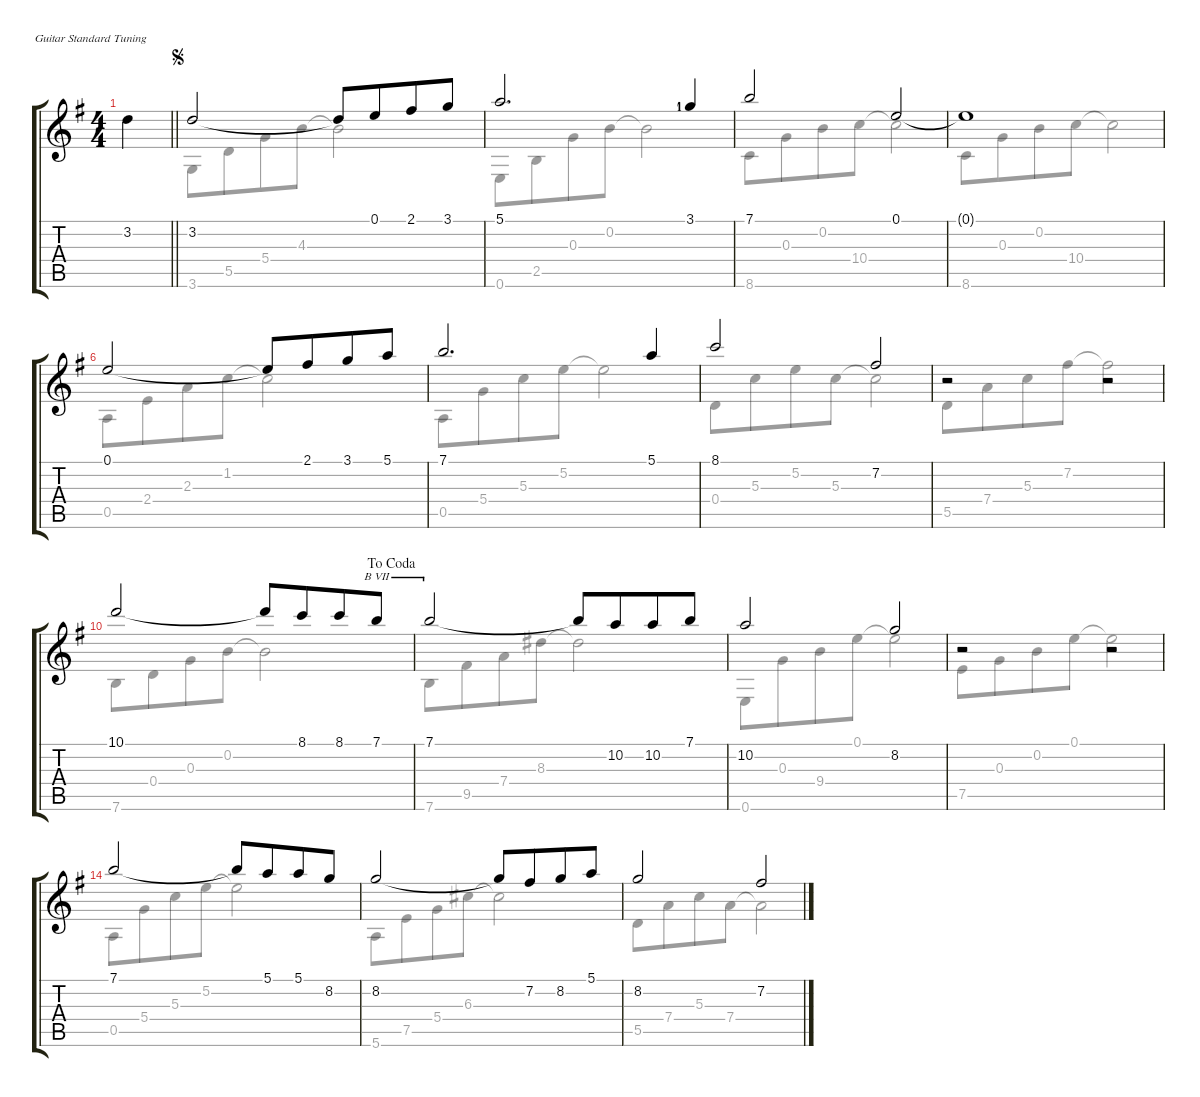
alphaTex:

\hideDynamics
\bracketExtendMode groupsimilarinstruments
\singleTrackTrackNamePolicy hidden
\firstSystemTrackNameOrientation horizontal
\otherSystemsTrackNameOrientation horizontal
\defaultBarNumberDisplay FirstOfSystem
\track ("Track 1" "S-Gt") {instrument acousticguitarsteel}
\staff {score tabs}
\tuning (E4 B3 G3 D3 A2 E2)
\voice
\ts (4 4)
\beaming (8 4 4)
\ac
\tempo (94 hide)
\clef g2
\barLineRight lightlight
\ks g
3.2{acc forcenatural}.4{dy f instrument acousticguitarsteel beam Down} |
\jump segno
3.2{acc forcenatural}.2{beam Up} 3.2{t acc forcenatural}.8{beam Up} 0.1{acc forcenatural}.8{beam Up} 2.1{acc #}.8{beam Up} 3.1{acc forcenatural}.8{beam Up} |
5.1{acc forcenatural}.2{d beam Up} 3.1{lf 2 acc forcenatural}.4{beam Up} |
7.1{acc forcenatural}.2{beam Up} 0.1{acc forcenatural}.2{beam Up} |
0.1{t acc forcenatural}.1{beam Up} |
0.1{acc forcenatural}.2{beam Up} 0.1{t acc forcenatural}.8{beam Up} 2.1{acc #}.8{beam Up} 3.1{acc forcenatural}.8{beam Up} 5.1{acc forcenatural}.8{beam Up} |
7.1{acc forcenatural}.2{d beam Up} 5.1{acc forcenatural}.4{beam Up} |
8.1{acc forcenatural}.2{beam Up} 7.2{acc #}.2{beam Up} |
r.2{beam Up} r.2{beam Up} |
\jump dacoda
10.1{acc forcenatural}.2{beam Up} 10.1{t acc forcenatural}.8{beam Up} 8.1{acc forcenatural}.8{beam Up} 8.1{acc forcenatural}.8{beam Up} 7.1{acc forcenatural}.8{barre (7 full) beam Up} |
7.1{acc forcenatural}.2{barre (7 full) beam Up} 7.1{t acc forcenatural}.8{beam Up} 10.2{acc forcenatural}.8{beam Up} 10.2{acc forcenatural}.8{beam Up} 7.1{acc forcenatural}.8{beam Up} |
10.2{acc forcenatural}.2{beam Up} 8.2{acc forcenatural}.2{beam Up} |
r.2{beam Up} r.2{beam Up} |
7.1{acc forcenatural}.2{beam Up} 7.1{t acc forcenatural}.8{beam Up} 5.1{acc forcenatural}.8{beam Up} 5.1{acc forcenatural}.8{beam Up} 8.2{acc forcenatural}.8{beam Up} |
8.2{acc forcenatural}.2{beam Up} 8.2{t acc forcenatural}.8{beam Up} 7.2{acc #}.8{beam Up} 8.2{acc forcenatural}.8{beam Up} 5.1{acc forcenatural}.8{beam Up} |
\scale
1.08643 8.2{acc forcenatural}.2{beam Up} 7.2{acc #}.2{beam Up}
\voice
\clef g2
\ottava regular
\simile none
\barLineRight lightlight
\ks g
|
3.6{acc forcenatural}.8{beam Down} 5.5{acc forcenatural}.8{beam Down} 5.4{acc forcenatural}.8{beam Down} 4.3{acc forcenatural}.8{beam Down} 4.3{t acc forcenatural}.2{beam Down} |
0.6{acc forcenatural}.8{beam Down} 2.5{acc forcenatural}.8{beam Down} 0.3{acc forcenatural}.8{dy mf beam Down} 0.2{acc forcenatural}.8{dy f beam Down} 0.2{t acc forcenatural}.2{beam Down} |
8.6{acc forcenatural}.8{beam Down} 0.3{acc forcenatural}.8{beam Down} 0.2{acc forcenatural}.8{beam Down} 10.4{acc forcenatural}.8{beam Down} 10.4{t acc forcenatural}.2{beam Down} |
8.6{acc forcenatural}.8{beam Down} 0.3{acc forcenatural}.8{beam Down} 0.2{acc forcenatural}.8{beam Down} 10.4{acc forcenatural}.8{beam Down} 10.4{t acc forcenatural}.2{beam Down} |
0.5{acc forcenatural}.8{beam Down} 2.4{acc forcenatural}.8{beam Down} 2.3{acc forcenatural}.8{beam Down} 1.2{acc forcenatural}.8{beam Down} 1.2{t acc forcenatural}.2{beam Down} |
0.5{acc forcenatural}.8{beam Down} 5.4{acc forcenatural}.8{beam Down} 5.3{acc forcenatural}.8{beam Down} 5.2{acc forcenatural}.8{beam Down} 5.2{t acc forcenatural}.2{beam Down} |
0.4{acc forcenatural}.8{beam Down} 5.3{acc forcenatural}.8{beam Down} 5.2{acc forcenatural}.8{beam Down} 5.3{acc forcenatural}.8{beam Down} 5.3{t acc forcenatural}.2{beam Down} |
5.5{acc forcenatural}.8{beam Down} 7.4{acc forcenatural}.8{beam Down} 5.3{acc forcenatural}.8{beam Down} 7.2{acc #}.8{beam Down} 7.2{t acc #}.2{beam Down} |
7.6{acc forcenatural}.8{beam Down} 0.4{acc forcenatural}.8{beam Down} 0.3{acc forcenatural}.8{beam Down} 0.2{acc forcenatural}.8{beam Down} 0.2{t acc forcenatural}.2{beam Down} |
7.6{acc forcenatural}.8{beam Down} 9.5{acc #}.8{beam Down} 7.4{acc forcenatural}.8{beam Down} 8.3{acc #}.8{beam Down} 8.3{t acc #}.2{beam Down} |
0.6{acc forcenatural}.8{beam Down} 0.3{acc forcenatural}.8{beam Down} 9.4{acc forcenatural}.8{beam Down} 0.1{acc forcenatural}.8{beam Down} 0.1{t acc forcenatural}.2{beam Down} |
7.5{acc forcenatural}.8{dy mf beam Down} 0.3{acc forcenatural}.8{beam Down} 0.2{acc forcenatural}.8{beam Down} 0.1{acc forcenatural}.8{beam Down} 0.1{t acc forcenatural}.2{beam Down} |
0.5{acc forcenatural}.8{dy f beam Down} 5.4{acc forcenatural}.8{beam Down} 5.3{acc forcenatural}.8{beam Down} 5.2{acc forcenatural}.8{beam Down} 5.2{t acc forcenatural}.2{beam Down} |
5.6{acc forcenatural}.8{beam Down} 7.5{acc forcenatural}.8{beam Down} 5.4{acc forcenatural}.8{beam Down} 6.3{acc #}.8{beam Down} 6.3{t acc #}.2{beam Down} |
\scale
1.08643 5.5{acc forcenatural}.8{beam Down} 7.4{acc forcenatural}.8{beam Down} 5.3{acc forcenatural}.8{beam Down} 7.4{acc forcenatural}.8{beam Down} 7.4{t acc forcenatural}.2{beam Down}
